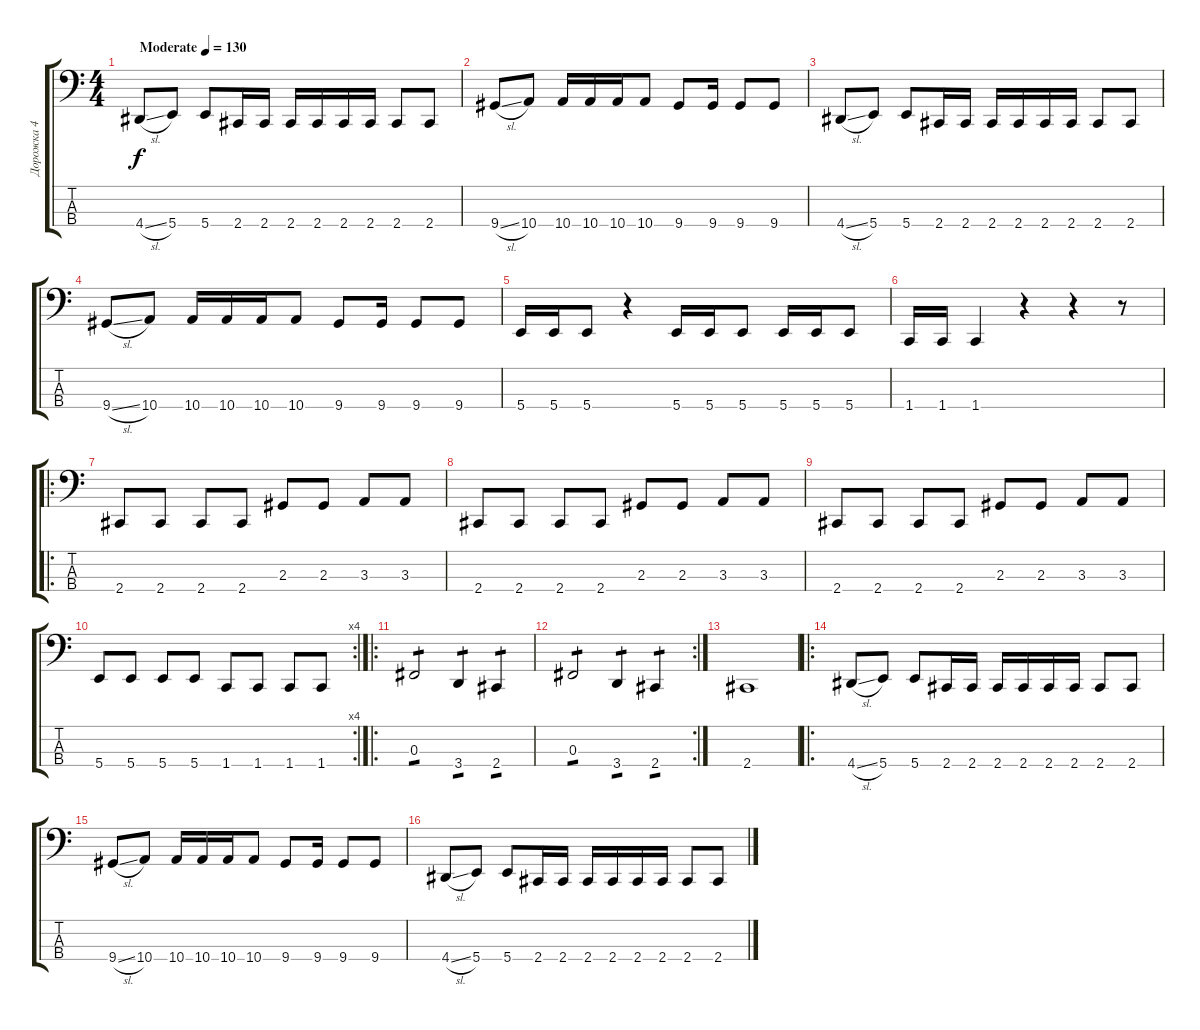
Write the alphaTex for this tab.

\track ("Дорожка 4" "Дорожка 4") {instrument electricbasspick}
\staff {score tabs}
\tuning (E2 B1 Gb1 B0) {hide}
\ts (4 4)
\tempo (130 "Moderate")
\clef f4
\ks c
4.4{sl}.8{dy f instrument electricbasspick} 5.4.8 5.4.8 2.4.16 2.4.16 2.4.16 2.4.16 2.4.16 2.4.16 2.4.8 2.4.8 |
9.4{sl}.8 10.4.8 10.4.16 10.4.16 10.4.16 10.4.8 9.4.8 9.4.16 9.4.8 9.4.8 |
4.4{sl}.8 5.4.8 5.4.8 2.4.16 2.4.16 2.4.16 2.4.16 2.4.16 2.4.16 2.4.8 2.4.8 |
9.4{sl}.8 10.4.8 10.4.16 10.4.16 10.4.16 10.4.8 9.4.8 9.4.16 9.4.8 9.4.8 |
5.4.16 5.4.16 5.4.8 r.4 5.4.16 5.4.16 5.4.8 5.4.16 5.4.16 5.4.8 |
1.4.16 1.4.16 1.4.4 r.4 r.4 r.8 |
\ro
2.4.8 2.4.8 2.4.8 2.4.8 2.3.8 2.3.8 3.3.8 3.3.8 |
2.4.8 2.4.8 2.4.8 2.4.8 2.3.8 2.3.8 3.3.8 3.3.8 |
2.4.8 2.4.8 2.4.8 2.4.8 2.3.8 2.3.8 3.3.8 3.3.8 |
\rc 4
5.4.8 5.4.8 5.4.8 5.4.8 1.4.8 1.4.8 1.4.8 1.4.8 |
\ro
0.3.2{tp 1} 3.4.4{tp 1} 2.4.4{tp 1} |
\rc 2
0.3.2{tp 1} 3.4.4{tp 1} 2.4.4{tp 1} |
2.4.1 |
\ro
4.4{sl}.8 5.4.8 5.4.8 2.4.16 2.4.16 2.4.16 2.4.16 2.4.16 2.4.16 2.4.8 2.4.8 |
9.4{sl}.8 10.4.8 10.4.16 10.4.16 10.4.16 10.4.8 9.4.8 9.4.16 9.4.8 9.4.8 |
4.4{sl}.8 5.4.8 5.4.8 2.4.16 2.4.16 2.4.16 2.4.16 2.4.16 2.4.16 2.4.8 2.4.8
